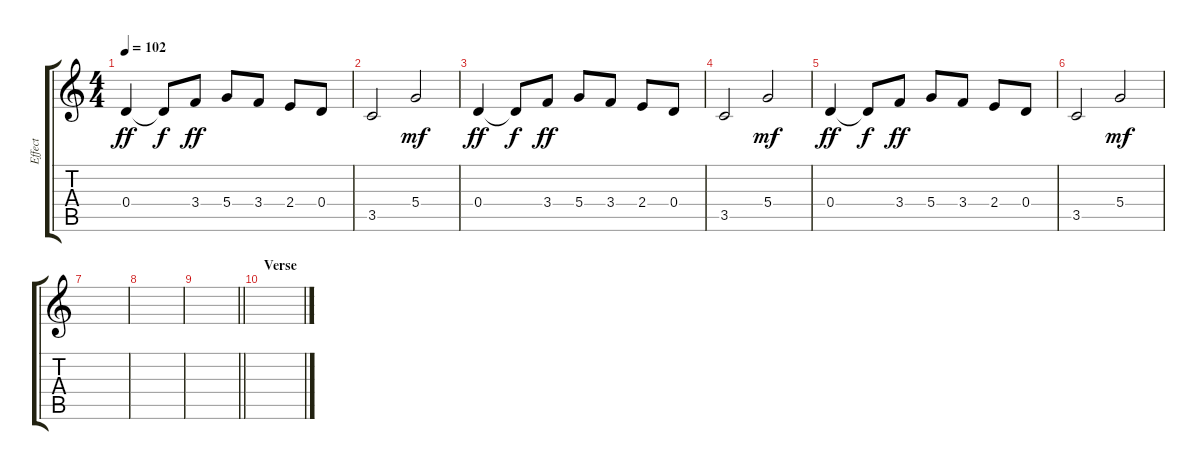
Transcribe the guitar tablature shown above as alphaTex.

\track ("Effect" "Effect") {instrument contrabass}
\staff {score tabs}
\tuning (E4 B3 G3 D3 A2 E2) {hide}
\ts (4 4)
\tempo 102
\clef g2
\ks c
0.4.4{dy ff} 0.4{t}.8{dy f} 3.4.8{dy ff} 5.4.8 3.4.8 2.4.8 0.4.8 |
3.5.2 5.4.2{dy mf} |
0.4.4{dy ff} 0.4{t}.8{dy f} 3.4.8{dy ff} 5.4.8 3.4.8 2.4.8 0.4.8 |
3.5.2 5.4.2{dy mf} |
0.4.4{dy ff} 0.4{t}.8{dy f} 3.4.8{dy ff} 5.4.8 3.4.8 2.4.8 0.4.8 |
3.5.2 5.4.2{dy mf} |
|
|
\barLineRight lightlight
|
\section ("" "Verse")
